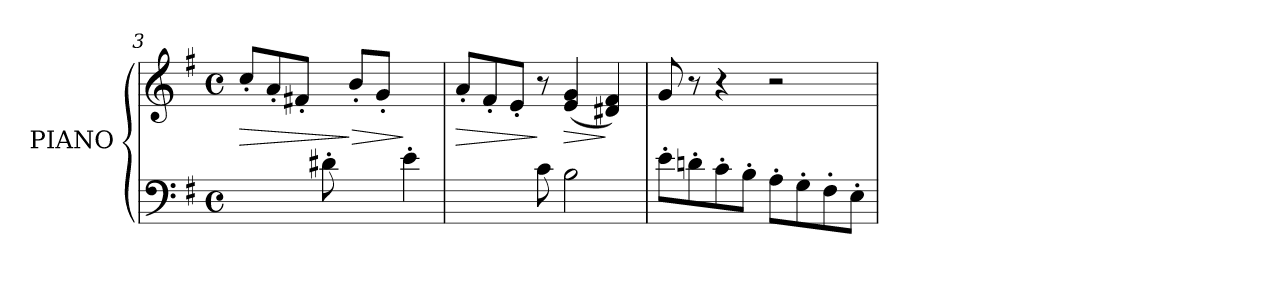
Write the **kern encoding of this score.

**kern	**kern	**dynam
*part1	*part1	*part1
*staff2	*staff1	*staff1/2
*I"PIANO	*	*
*I'Pno.	*	*
*clefF4	*clefG2	*
*k[f#]	*k[f#]	*
*M4/4	*M4/4	*
*met(c)	*met(c)	*
=3	=3	=3
*^	*	*
!	!	!	!LO:HP:b
4.ryy	1ryy	(>8cc'/L	>
.	.	8a'/	.
.	.	8f#X'/J	.
8d#X<'\)	.	8ryy	.
!	!	!	!LO:HP:n=1:b
4ryy	.	(>8b'/L	] >
.	.	8g'/J	.
4e<'\)	.	4ryy	]
*v	*v	*	*
!!LO:LB:g=z
=4	=4	=4
!	!	!LO:HP:b
4.ryy	(<8a'/L	>
.	8f#'/	.
.	8e'/J	.
8c\)	8r	]
!	!	!LO:HP:b
2B\	(<4e/ 4g/	>
.	4d#X/ 4f#/)	]
=5	=5	=5
8e'\L	8g/	.
8dn'\	8r	.
8c'\	4r	.
8B'\J	.	.
8A'\L	2r	.
8G'\	.	.
8F#'\	.	.
8E'\J	.	.
=	=	=
*-	*-	*-
